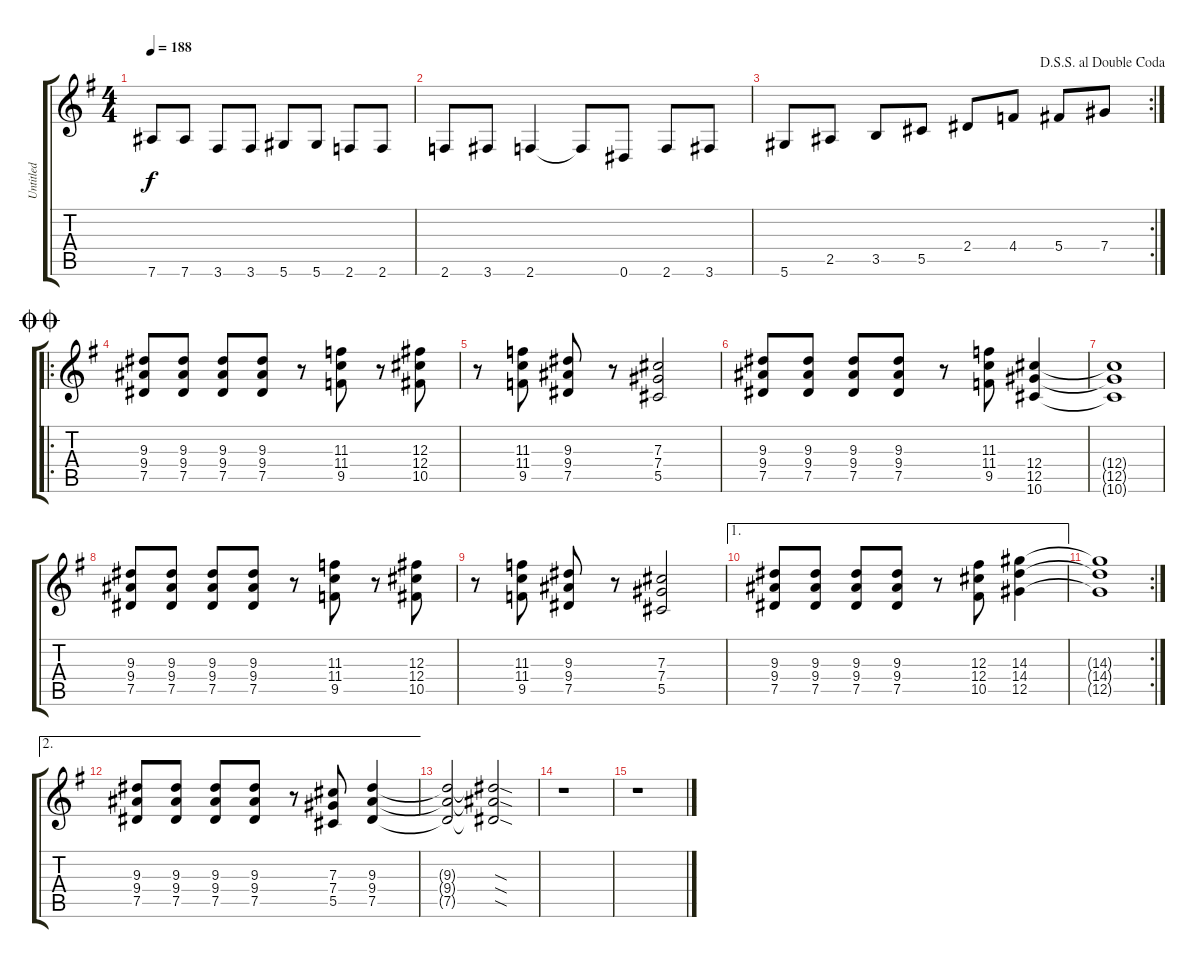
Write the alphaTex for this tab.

\track ("Untitled" "Untitled") {instrument distortionguitar}
\staff {score tabs}
\tuning (Eb4 Bb3 Gb3 Db3 Ab2 Eb2) {hide}
\ts (4 4)
\tempo 188
\clef g2
\ks g
7.6.8{dy f} 7.6.8 3.6.8 3.6.8 5.6.8 5.6.8 2.6.8 2.6.8 |
2.6.8 3.6.8 2.6.4 2.6{t}.8 0.6.8 2.6.8 3.6.8 |
\rc 2
\jump dalsegnosegnoaldoublecoda
5.6.8 2.5.8 3.5.8 5.5.8 2.4.8 4.4.8 5.4.8 7.4.8 |
\ro
\jump doublecoda
(9.3 9.4 7.5).8 (9.3 9.4 7.5).8 (9.3 9.4 7.5).8 (9.3 9.4 7.5).8 r.8 (11.3 11.4 9.5).8 r.8 (12.3 12.4 10.5).8 |
r.8 (11.3 11.4 9.5).8 (9.3 9.4 7.5).8 r.8 (7.3 7.4 5.5).2 |
(9.3 9.4 7.5).8 (9.3 9.4 7.5).8 (9.3 9.4 7.5).8 (9.3 9.4 7.5).8 r.8 (11.3 11.4 9.5).8 (12.4 12.5 10.6).4 |
(12.4{t} 12.5{t} 10.6{t}).1 |
(9.3 9.4 7.5).8 (9.3 9.4 7.5).8 (9.3 9.4 7.5).8 (9.3 9.4 7.5).8 r.8 (11.3 11.4 9.5).8 r.8 (12.3 12.4 10.5).8 |
r.8 (11.3 11.4 9.5).8 (9.3 9.4 7.5).8 r.8 (7.3 7.4 5.5).2 |
\ae 1
(9.3 9.4 7.5).8 (9.3 9.4 7.5).8 (9.3 9.4 7.5).8 (9.3 9.4 7.5).8 r.8 (12.3 12.4 10.5).8 (14.3 14.4 12.5).4 |
\rc 2
(14.3{t} 14.4{t} 12.5{t}).1 |
\ae 2
(9.3 9.4 7.5).8 (9.3 9.4 7.5).8 (9.3 9.4 7.5).8 (9.3 9.4 7.5).8 r.8 (7.3 7.4 5.5).8 (9.3 9.4 7.5).4 |
(9.3{t} 9.4{t} 7.5{t}).2 (9.3{sod t} 9.4{sod t} 7.5{sod t}).2 |
r.1 |
r.1
